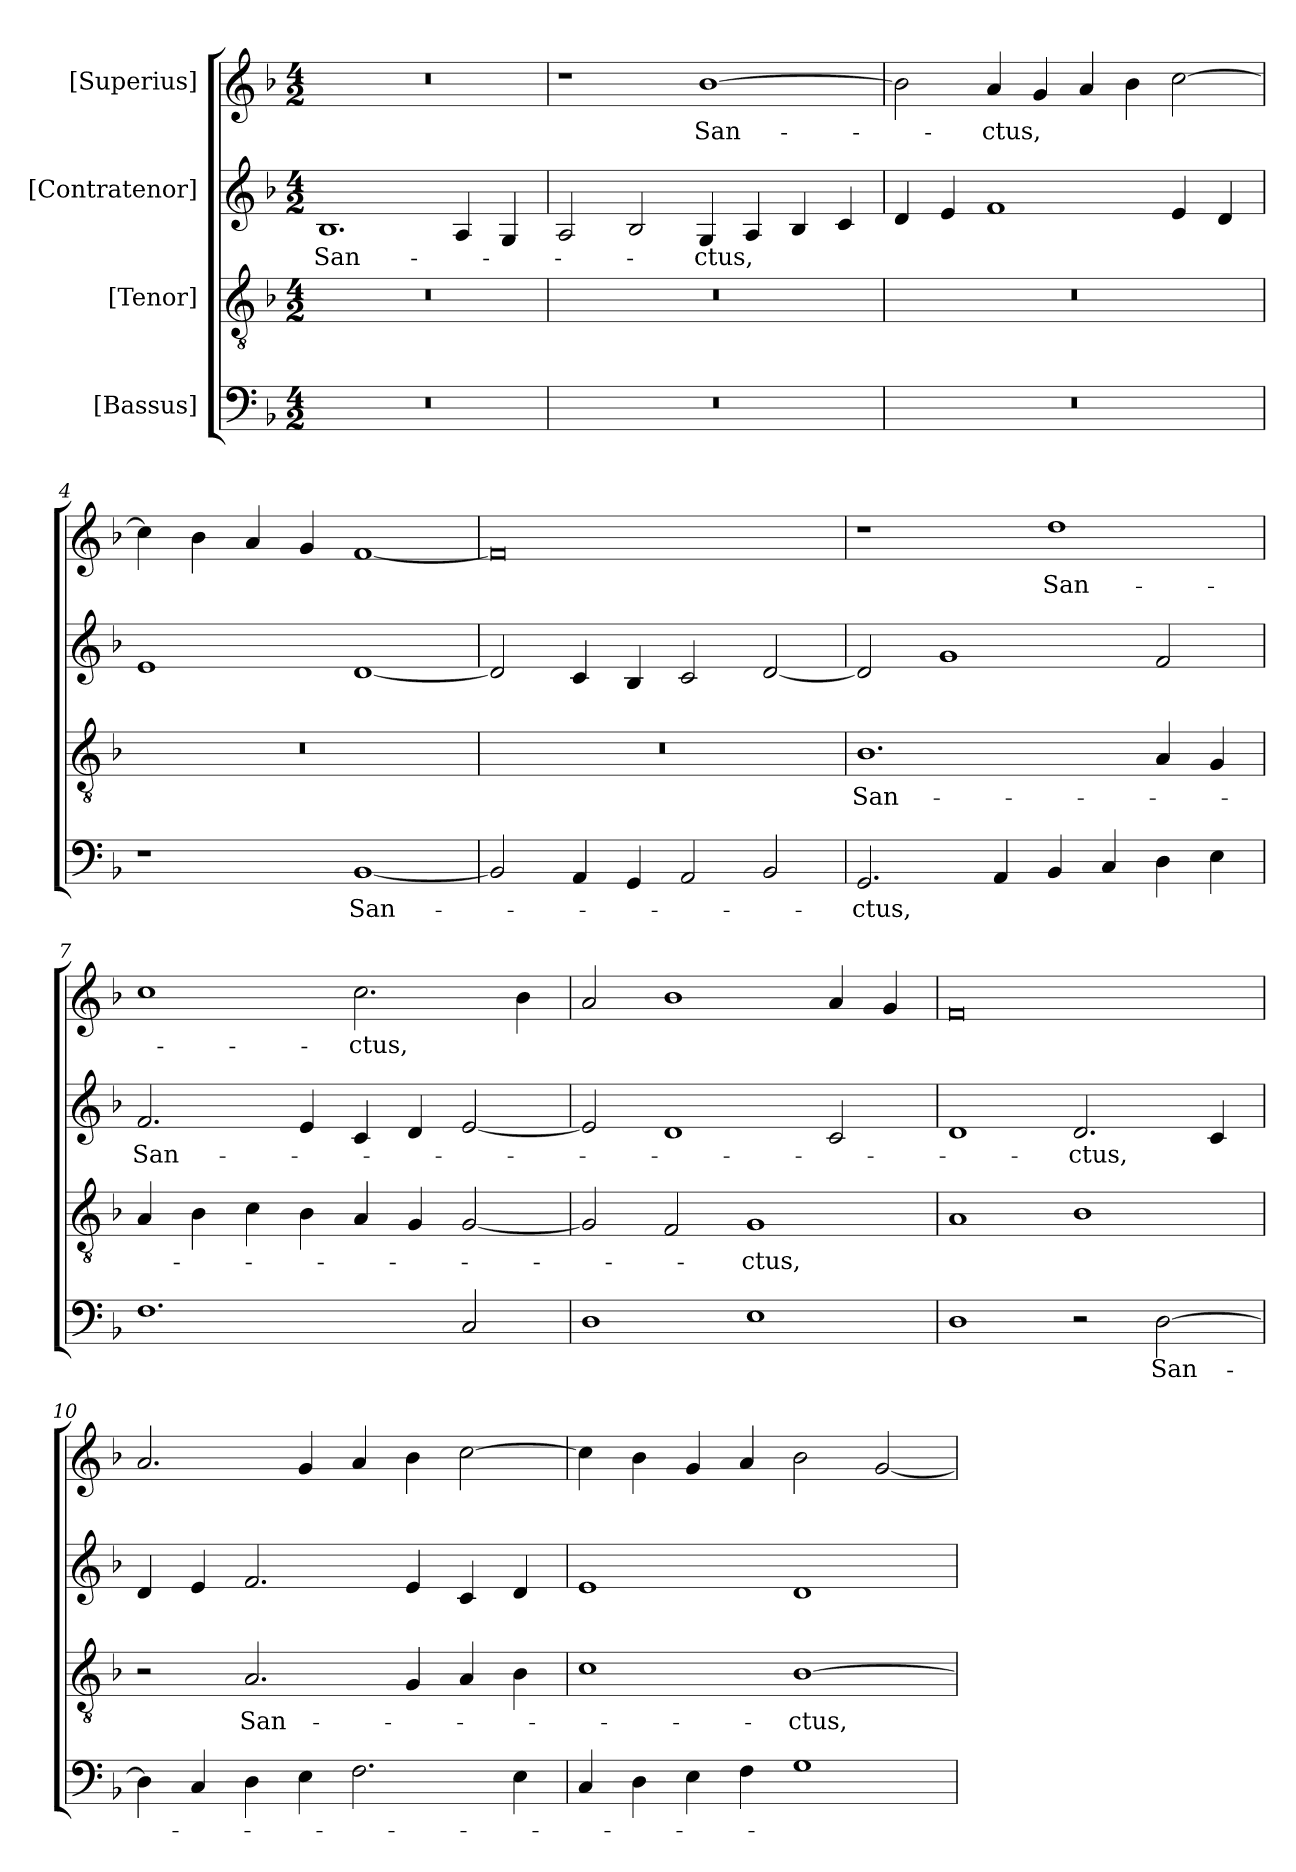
**kern	**text	**kern	**text	**kern	**text	**kern	**text
*part4	*part4	*part3	*part3	*part2	*part2	*part1	*part1
*staff4	*staff4	*staff3	*staff3	*staff2	*staff2	*staff1	*staff1
*I"[Bassus]	*	*I"[Tenor]	*	*I"[Contratenor]	*	*I"[Superius]	*
*clefF4	*	*clefGv2	*	*clefG2	*	*clefG2	*
*k[b-]	*	*k[b-]	*	*k[b-]	*	*k[b-]	*
*M4/2	*	*M4/2	*	*M4/2	*	*M4/2	*
=1	=1	=1	=1	=1	=1	=1	=1
0r	.	0r	.	1.B-/	San-	0r	.
.	.	.	.	4A/	.	.	.
.	.	.	.	4G/	.	.	.
=2	=2	=2	=2	=2	=2	=2	=2
0r	.	0r	.	2A/	.	1r	.
.	.	.	.	2B-/	.	.	.
.	.	.	.	4G/	-ctus,	[1b-\	San-
.	.	.	.	4A/	.	.	.
.	.	.	.	4B-/	.	.	.
.	.	.	.	4c/	.	.	.
=3	=3	=3	=3	=3	=3	=3	=3
0r	.	0r	.	4d/	.	2b-\]	.
.	.	.	.	4e/	.	.	.
.	.	.	.	1f/	.	4a/	-ctus,
.	.	.	.	.	.	4g/	.
.	.	.	.	.	.	4a/	.
.	.	.	.	.	.	4b-\	.
.	.	.	.	4e/	.	[2cc\	.
.	.	.	.	4d/	.	.	.
=4	=4	=4	=4	=4	=4	=4	=4
1r	.	0r	.	1e/	.	4cc\]	.
.	.	.	.	.	.	4b-\	.
.	.	.	.	.	.	4a/	.
.	.	.	.	.	.	4g/	.
[1BB-/	San-	.	.	[1d/	.	[1f/	.
=5	=5	=5	=5	=5	=5	=5	=5
2BB-/]	.	0r	.	2d/]	.	0f/]	.
4AA/	.	.	.	4c/	.	.	.
4GG/	.	.	.	4B-/	.	.	.
2AA/	.	.	.	2c/	.	.	.
2BB-/	.	.	.	[2d/	.	.	.
=6	=6	=6	=6	=6	=6	=6	=6
2.GG/	-ctus,	1.B-\	San-	2d/]	.	1r	.
.	.	.	.	1g/	.	.	.
4AA/	.	.	.	.	.	.	.
4BB-/	.	.	.	.	.	1dd\	San-
4C/	.	.	.	.	.	.	.
4D\	.	4A/	.	2f/	.	.	.
4E\	.	4G/	.	.	.	.	.
=7	=7	=7	=7	=7	=7	=7	=7
1.F\	.	4A/	.	2.f/	San-	1cc\	.
.	.	4B-\	.	.	.	.	.
.	.	4c\	.	.	.	.	.
.	.	4B-\	.	4e/	.	.	.
.	.	4A/	.	4c/	.	2.cc\	-ctus,
.	.	4G/	.	4d/	.	.	.
2C/	.	[2G/	.	[2e/	.	.	.
.	.	.	.	.	.	4b-\	.
=8	=8	=8	=8	=8	=8	=8	=8
1D\	.	2G/]	.	2e/]	.	2a/	.
.	.	2F/	.	1d/	.	1b-\	.
1E\	.	1G/	-ctus,	.	.	.	.
.	.	.	.	2c/	.	4a/	.
.	.	.	.	.	.	4g/	.
=9	=9	=9	=9	=9	=9	=9	=9
1D\	.	1A/	.	1d/	.	0f/	.
2r	.	1B-\	.	2.d/	-ctus,	.	.
[2D\	San-	.	.	.	.	.	.
.	.	.	.	4c/	.	.	.
=10	=10	=10	=10	=10	=10	=10	=10
4D\]	.	2r	.	4d/	.	2.a/	.
4C/	.	.	.	4e/	.	.	.
4D\	.	2.A/	San-	2.f/	.	.	.
4E\	.	.	.	.	.	4g/	.
2.F\	.	.	.	.	.	4a/	.
.	.	4G/	.	4e/	.	4b-\	.
.	.	4A/	.	4c/	.	[2cc\	.
4E\	.	4B-\	.	4d/	.	.	.
=11	=11	=11	=11	=11	=11	=11	=11
4C/	.	1c\	.	1e/	.	4cc\]	.
4D\	.	.	.	.	.	4b-\	.
4E\	.	.	.	.	.	4g/	.
4F\	.	.	.	.	.	4a/	.
1G\	.	[1B-\	-ctus,	1d/	.	2b-\	.
.	.	.	.	.	.	[2g/	.
=	=	=	=	=	=	=	=
*-	*-	*-	*-	*-	*-	*-	*-
